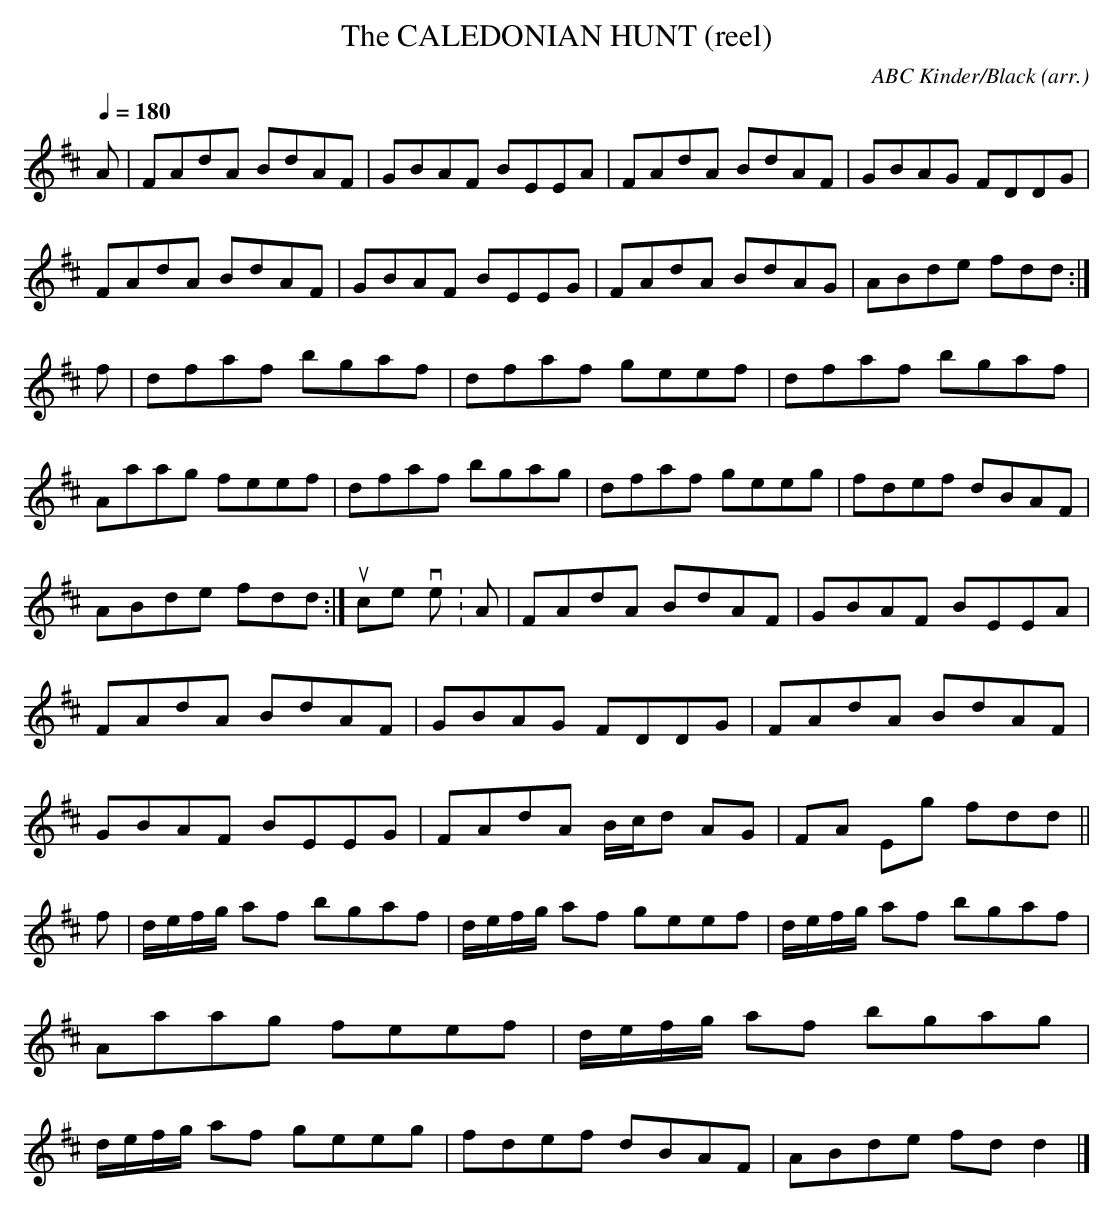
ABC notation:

X:1
T:CALEDONIAN HUNT (reel), The\
C:ABC Kinder/Black (arr.)\
Q:1/4=180\
M:4/4\
L:1/8\
K:D\
A|FAdA BdAF|GBAF BEEA|FAdA BdAF|GBAG FDDG|\
FAdA BdAF|GBAF BEEG|FAdA BdAG|ABde fdd :|\
f|dfaf bgaf|dfaf geef|dfaf bgaf|Aaag feef|\
dfaf bgag|dfaf geeg|fdef dBAF|ABde fdd :|\
\
source version:\
A|FAdA BdAF|GBAF BEEA|FAdA BdAF|GBAG FDDG|\
FAdA BdAF|GBAF BEEG|FAdA B/c/d AG|FA Eg fdd||\
f|d/e/f/g/ af bgaf|d/e/f/g/ af geef|d/e/f/g/ af bgaf|\\
Aaag feef|\
d/e/f/g/ af bgag|d/e/f/g/ af geeg|fdef dBAF|ABde fdd2|]\
\
\
